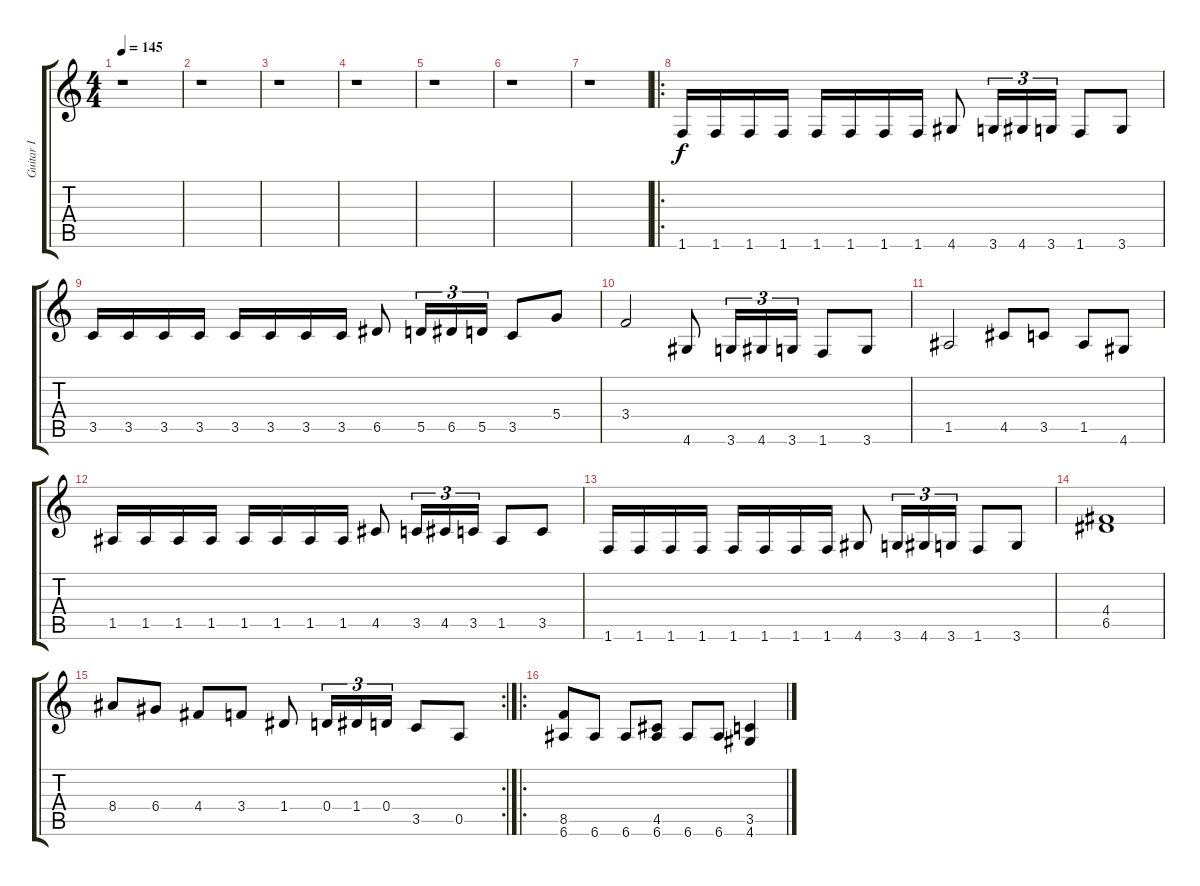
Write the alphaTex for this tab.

\track ("Guitar I" "Guitar I") {instrument distortionguitar}
\staff {score tabs}
\tuning (E4 B3 G3 D3 A2 E2) {hide}
\ts (4 4)
\tempo 145
\clef g2
\ks c
r.1{dy mp} |
r.1 |
r.1 |
r.1 |
r.1 |
r.1 |
r.1 |
\ro
1.6.16{dy f} 1.6.16 1.6.16 1.6.16 1.6.16 1.6.16 1.6.16 1.6.16 4.6.8 3.6.16{tu (3 2)} 4.6.16{tu (3 2)} 3.6.16{tu (3 2)} 1.6.8 3.6.8 |
3.5.16 3.5.16 3.5.16 3.5.16 3.5.16 3.5.16 3.5.16 3.5.16 6.5.8 5.5.16{tu (3 2)} 6.5.16{tu (3 2)} 5.5.16{tu (3 2)} 3.5.8 5.4.8 |
3.4.2 4.6.8 3.6.16{tu (3 2)} 4.6.16{tu (3 2)} 3.6.16{tu (3 2)} 1.6.8 3.6.8 |
1.5.2 4.5.8 3.5.8 1.5.8 4.6.8 |
1.5.16 1.5.16 1.5.16 1.5.16 1.5.16 1.5.16 1.5.16 1.5.16 4.5.8 3.5.16{tu (3 2)} 4.5.16{tu (3 2)} 3.5.16{tu (3 2)} 1.5.8 3.5.8 |
1.6.16 1.6.16 1.6.16 1.6.16 1.6.16 1.6.16 1.6.16 1.6.16 4.6.8 3.6.16{tu (3 2)} 4.6.16{tu (3 2)} 3.6.16{tu (3 2)} 1.6.8 3.6.8 |
(4.4 6.5).1 |
\rc 2
8.4.8 6.4.8 4.4.8 3.4.8 1.4.8 0.4.16{tu (3 2)} 1.4.16{tu (3 2)} 0.4.16{tu (3 2)} 3.5.8 0.5.8 |
\ro
(8.5 6.6).8 6.6.8 6.6.8 (4.5 6.6).8 6.6.8 6.6.8 (3.5 4.6).4
